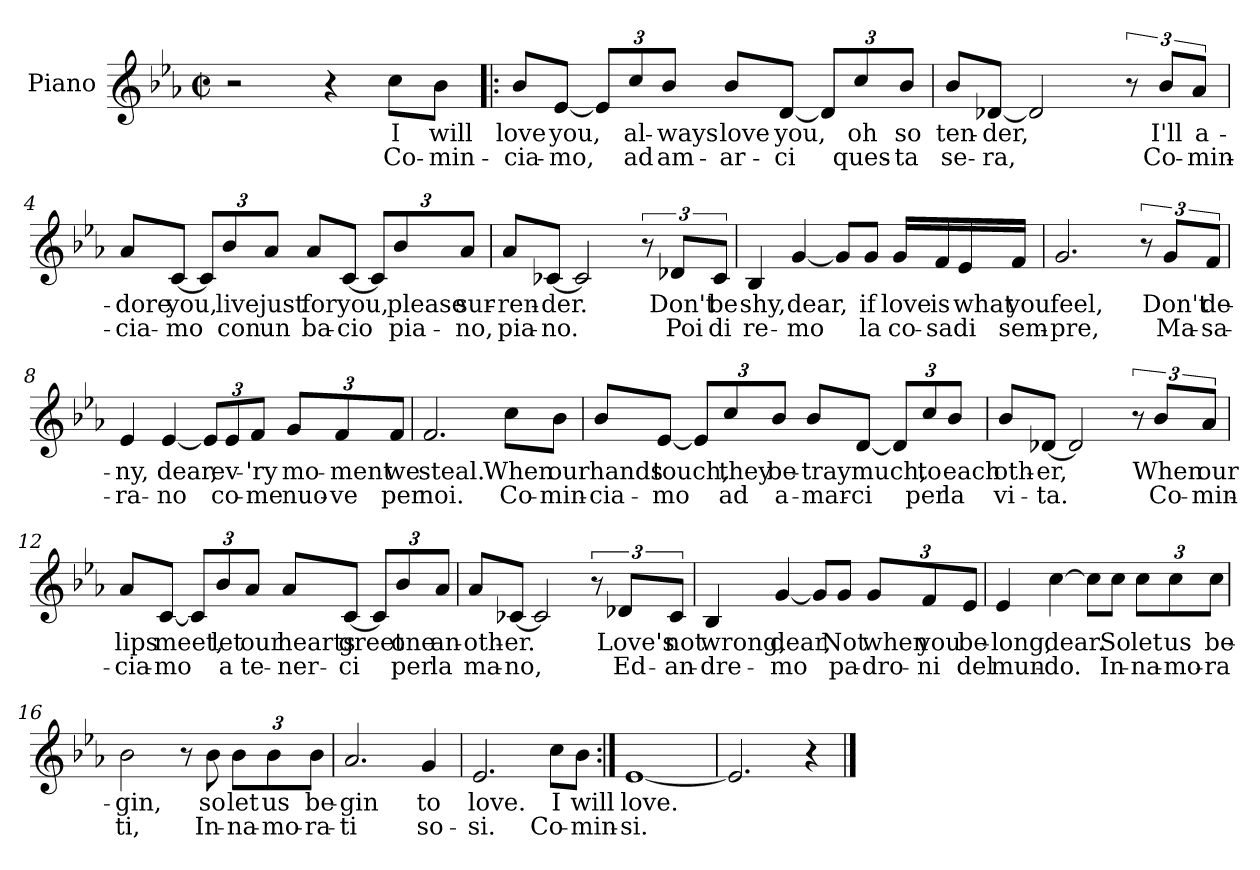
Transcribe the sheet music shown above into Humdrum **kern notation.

**kern	**text	**text
*part1	*part1	*part1
*staff1	*staff1	*staff1
*I"Piano	*	*
*I'Pno.	*	*
*clefG2	*	*
*k[b-e-a-]	*	*
*E-:	*	*
*M2/2	*	*
*met(c|)	*	*
=1	=1	=1
2r	.	.
4r	.	.
8cc\L	I	Co-
8b-\J	will	-min-
=2!|:	=2!|:	=2!|:
8b-/L	love	-cia-
[8e-/J	you,	-mo,
*Xbrackettup	*	*
12e-/L]	.	.
12cc/	al-	ad
12b-/J	-ways	am-
8b-/L	love	-ar-
[8d/J	you,	-ci
12d/L]	.	.
12cc/	oh	ques-
12b-/J	so	-ta
=3	=3	=3
8b-/L	ten-	se-
[8d-X/J	-der,	-ra,
2d-/]	.	.
*brackettup	*	*
12r	.	.
12b-/L	I'll	Co-
12a-/J	a-	-min-
!!LO:LB:g=z
=4	=4	=4
8a-/L	-dore	-cia-
[8c/J	you,	-mo
*Xbrackettup	*	*
12c/L]	.	.
12b-/	live	con
12a-/J	just	un
8a-/L	for	ba-
[8c/J	you,	-cio
12c/L]	.	.
12b-/	please	pia-
12a-/J	sur-	-no,
=5	=5	=5
8a-/L	-ren-	pia-
[8c-X/J	-der.	-no.
2c-/]	.	.
*brackettup	*	*
12r	.	.
12d-X/L	Don't	Poi
12c-/J	be	di
!!LO:LB:g=z
=6	=6	=6
4B-/	shy,	re-
[4g/	dear,	-mo
8g/L]	.	.
8g/J	if	la
16g/LL	love	co-
16f/	is	-sa
16e-/	what	di
16f/JJ	you	sem-
=7	=7	=7
2.g/	feel,	-pre,
12r	.	.
12g/L	Don't	Ma-
12f/J	de-	-sa-
=8	=8	=8
4e-/	-ny,	-ra-
[4e-/	dear,	-no
*Xbrackettup	*	*
12e-/L]	.	.
12e-/	ev-	co-
12f/J	-'ry	-me
12g/L	mo-	nuo-
12f/	-ment	-ve
12f/J	we	per
!!LO:LB:g=z
=9	=9	=9
2.f/	steal.	noi.
8cc\L	When	Co-
8b-\J	our	-min-
=10	=10	=10
8b-/L	hands	-cia-
[8e-/J	touch,	-mo
12e-/L]	.	.
12cc/	they	ad
12b-/J	be-	a-
8b-/L	-tray	-mar-
[8d/J	much,	-ci
12d/L]	.	.
12cc/	to	per
12b-/J	each	la
=11	=11	=11
8b-/L	oth-	vi-
[8d-X/J	-er,	-ta.
2d-/]	.	.
*brackettup	*	*
12r	.	.
12b-/L	When	Co-
12a-/J	our	-min-
!!LO:LB:g=z
=12	=12	=12
8a-/L	lips	-cia-
[8c/J	meet,	-mo
*Xbrackettup	*	*
12c/L]	.	.
12b-/	let	a
12a-/J	our	te-
8a-/L	hearts	-ner-
[8c/J	greet	-ci
12c/L]	.	.
12b-/	one	per
12a-/J	an-	la
=13	=13	=13
8a-/L	-oth-	ma-
[8c-X/J	-er.	-no,
2c-/]	.	.
*brackettup	*	*
12r	.	.
12d-X/L	Love's	Ed-
12c-/J	not	-an-
!!LO:LB:g=z
=14	=14	=14
4B-/	wrong,	-dre-
[4g/	dear,	-mo
8g/L]	.	.
8g/J	Not	pa-
*Xbrackettup	*	*
12g/L	when	-dro-
12f/	you	-ni
12e-/J	be-	del
=15	=15	=15
4e-/	-long,	mun-
[4cc\	dear.	-do.
8cc\L]	.	.
8cc\J	So	In-
12cc\L	let	-na-
12cc\	us	-mo-
12cc\J	be-	-ra
!!LO:LB:g=z
=16	=16	=16
2b-\	-gin,	ti,
8r	.	.
8b-\	so	In-
12b-\L	let	-na-
12b-\	us	-mo-
12b-\J	be-	-ra-
=17	=17	=17
2.a-/	-gin	-ti
4g/	to	so-
=18	=18	=18
2.e-/	love.	-si.
8cc\L	I	Co-
8b-\J	will	-min-
=19:|!	=19:|!	=19:|!
[1e-	love.	-si.
=20	=20	=20
2.e-/]	.	.
4r	.	.
==	==	==
*-	*-	*-
